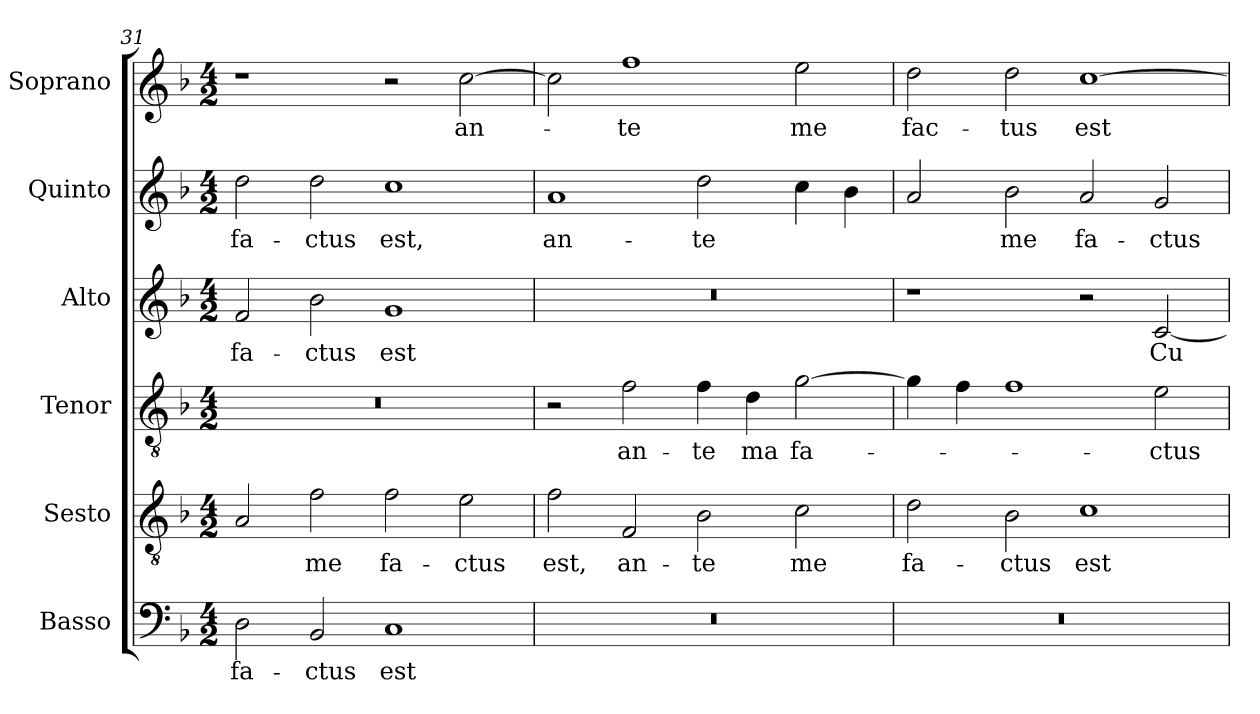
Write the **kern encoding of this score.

**kern	**text	**kern	**text	**kern	**text	**kern	**text	**kern	**text	**kern	**text
*part6	*part6	*part5	*part5	*part4	*part4	*part3	*part3	*part2	*part2	*part1	*part1
*staff6	*staff6	*staff5	*staff5	*staff4	*staff4	*staff3	*staff3	*staff2	*staff2	*staff1	*staff1
*I"Basso	*	*I"Sesto	*	*I"Tenor	*	*I"Alto	*	*I"Quinto	*	*I"Soprano	*
*I'B.	*	*I'Ss.	*	*I'T.	*	*I'A.	*	*I'Q.	*	*I'S.	*
!!LO:LB:g=z
*clefF4	*	*clefGv2	*	*clefGv2	*	*clefG2	*	*clefG2	*	*clefG2	*
*	*	*ITrd7c12	*	*ITrd7c12	*	*	*	*	*	*	*
*k[b-]	*	*k[b-]	*	*k[b-]	*	*k[b-]	*	*k[b-]	*	*k[b-]	*
*F:	*	*F:	*	*F:	*	*F:	*	*F:	*	*F:	*
*M4/2	*	*M4/2	*	*M4/2	*	*M4/2	*	*M4/2	*	*M4/2	*
=31	=31	=31	=31	=31	=31	=31	=31	=31	=31	=31	=31
!	!LO:LY:b:color=#000000	!	!	!LO:N:vis=1	!	!	!	!	!	!	!
!	!	!	!	!	!	!	!LO:LY:b:color=#000000	!	!	!	!
!	!	!	!	!	!	!	!	!	!LO:LY:b:color=#000000	!	!
2Di\	fa-	2AAi/	.	0r	.	2fi/	fa-	2ddi\	fa-	1r	.
!	!LO:LY:b:color=#000000	!	!	!	!	!	!	!	!	!	!
!	!	!	!LO:LY:b:color=#000000	!	!	!	!	!	!	!	!
!	!	!	!	!	!	!	!LO:LY:b:color=#000000	!	!	!	!
!	!	!	!	!	!	!	!	!	!LO:LY:b:color=#000000	!	!
2BB-i/	-ctus	2Fi\	me	.	.	2b-i\	-ctus	2ddi\	-ctus	.	.
!	!LO:LY:b:color=#000000	!	!	!	!	!	!	!	!	!	!
!	!	!	!LO:LY:b:color=#000000	!	!	!	!	!	!	!	!
!	!	!	!	!	!	!	!LO:LY:b:color=#000000	!	!	!	!
!	!	!	!	!	!	!	!	!	!LO:LY:b:color=#000000	!	!
1Ci	est	2Fi\	fa-	.	.	1gi	est	1cci	est,	2r	.
!	!	!	!LO:LY:b:color=#000000	!	!	!	!	!	!	!	!
!	!	!	!	!	!	!	!	!	!	!	!LO:LY:b:color=#000000
.	.	2Ei\	-ctus	.	.	.	.	.	.	[2cci\	an-
=32	=32	=32	=32	=32	=32	=32	=32	=32	=32	=32	=32
!LO:N:vis=1	!	!	!	!	!	!	!	!	!	!	!
!	!	!	!LO:LY:b:color=#000000	!	!	!LO:N:vis=1	!	!	!	!	!
!	!	!	!	!	!	!	!	!	!LO:LY:b:color=#000000	!	!
0r	.	2Fi\	est,	2r	.	0r	.	1ai	an-	2cci\]	.
!	!	!	!LO:LY:b:color=#000000	!	!	!	!	!	!	!	!
!	!	!	!	!	!LO:LY:b:color=#000000	!	!	!	!	!	!
!	!	!	!	!	!	!	!	!	!	!	!LO:LY:b:color=#000000
.	.	2FFi/	an-	2Fi\	an-	.	.	.	.	1ffi	-te
!	!	!	!LO:LY:b:color=#000000	!	!	!	!	!	!	!	!
!	!	!	!	!	!LO:LY:b:color=#000000	!	!	!	!	!	!
!	!	!	!	!	!	!	!	!	!LO:LY:b:color=#000000	!	!
.	.	2BB-i\	-te	4Fi\	-te	.	.	2ddi\	-te	.	.
!	!	!	!	!	!LO:LY:b:color=#000000	!	!	!	!	!	!
.	.	.	.	4Di\	ma	.	.	.	.	.	.
!	!	!	!LO:LY:b:color=#000000	!	!	!	!	!	!	!	!
!	!	!	!	!	!LO:LY:b:color=#000000	!	!	!	!	!	!
!	!	!	!	!	!	!	!	!	!	!	!LO:LY:b:color=#000000
.	.	2Ci\	me	[2Gi\	fa-	.	.	4cci\	.	2eei\	me
.	.	.	.	.	.	.	.	4b-i\	.	.	.
=33	=33	=33	=33	=33	=33	=33	=33	=33	=33	=33	=33
!LO:N:vis=1	!	!	!	!	!	!	!	!	!	!	!
!	!	!	!LO:LY:b:color=#000000	!	!	!	!	!	!	!	!
!	!	!	!	!	!	!	!	!	!	!	!LO:LY:b:color=#000000
0r	.	2Di\	fa-	4Gi\]	.	1r	.	2ai/	.	2ddi\	fac-
.	.	.	.	4Fi\	.	.	.	.	.	.	.
!	!	!	!LO:LY:b:color=#000000	!	!	!	!	!	!	!	!
!	!	!	!	!	!	!	!	!	!LO:LY:b:color=#000000	!	!
!	!	!	!	!	!	!	!	!	!	!	!LO:LY:b:color=#000000
.	.	2BB-i\	-ctus	1Fi	.	.	.	2b-i\	me	2ddi\	-tus
!	!	!	!LO:LY:b:color=#000000	!	!	!	!	!	!	!	!
!	!	!	!	!	!	!	!	!	!LO:LY:b:color=#000000	!	!
!	!	!	!	!	!	!	!	!	!	!	!LO:LY:b:color=#000000
.	.	1Ci	est	.	.	2r	.	2ai/	fa-	[1cci	est
!	!	!	!	!	!LO:LY:b:color=#000000	!	!	!	!	!	!
!	!	!	!	!	!	!	!LO:LY:b:color=#000000	!	!	!	!
!	!	!	!	!	!	!	!	!	!LO:LY:b:color=#000000	!	!
.	.	.	.	2Ei\	-ctus	[2ci/	Cu-	2gi/	-ctus	.	.
=	=	=	=	=	=	=	=	=	=	=	=
*-	*-	*-	*-	*-	*-	*-	*-	*-	*-	*-	*-
